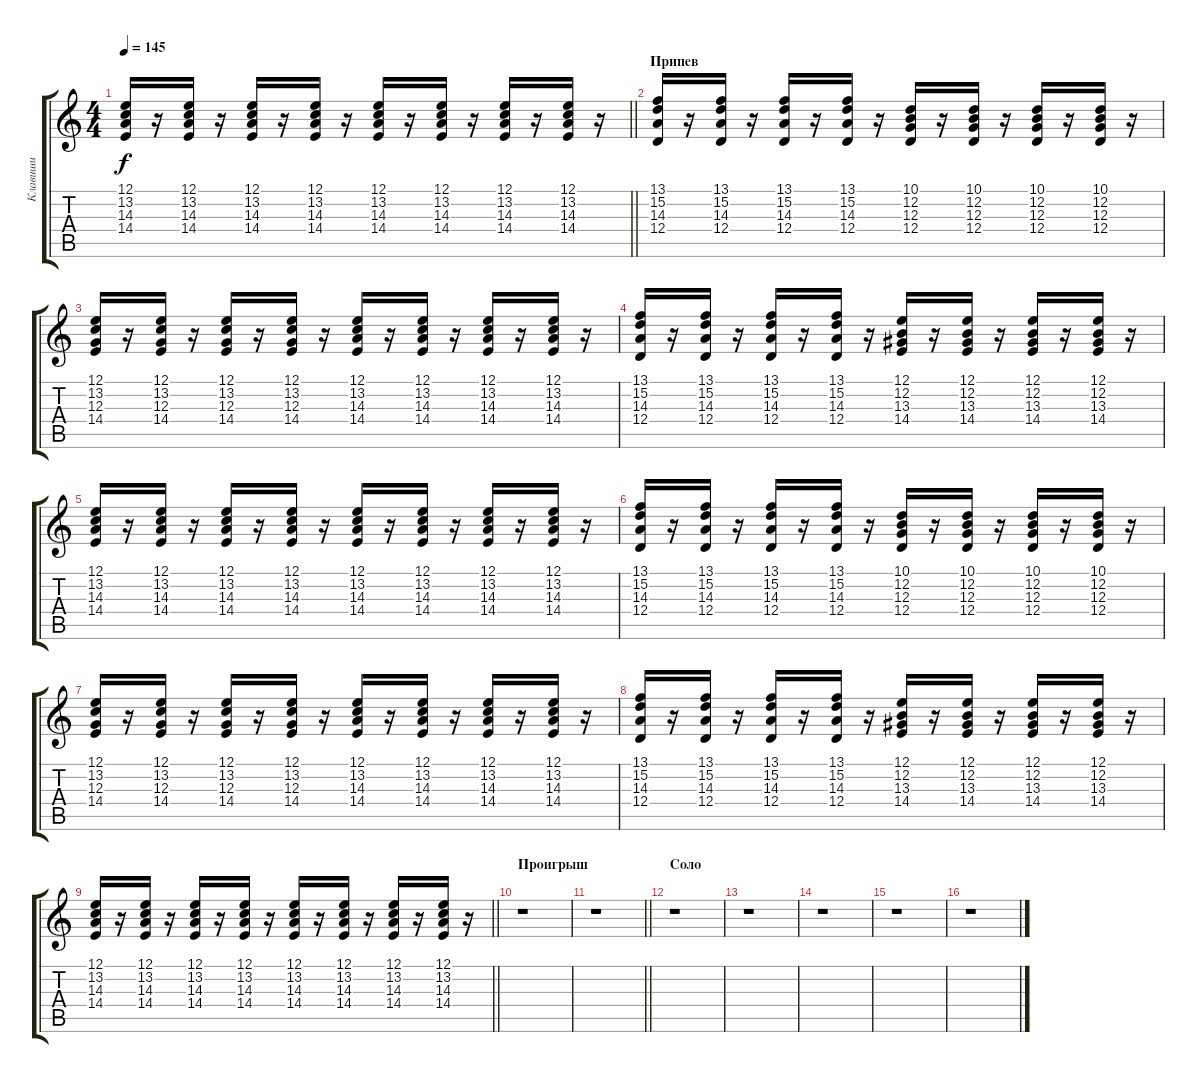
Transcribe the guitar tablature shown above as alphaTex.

\track ("Клавиши" "Клавиши") {instrument electricgrandpiano}
\staff {score tabs}
\tuning (E4 B3 G3 D3 A2 E2) {hide}
\ts (4 4)
\tempo 145
\clef g2
\barLineRight lightlight
\ks c
(12.1 13.2 14.3 14.4).16{dy f} r.16 (12.1 13.2 14.3 14.4).16 r.16 (12.1 13.2 14.3 14.4).16 r.16 (12.1 13.2 14.3 14.4).16 r.16 (12.1 13.2 14.3 14.4).16 r.16 (12.1 13.2 14.3 14.4).16 r.16 (12.1 13.2 14.3 14.4).16 r.16 (12.1 13.2 14.3 14.4).16 r.16 |
\section ("" "Припев")
(13.1 15.2 14.3 12.4).16 r.16 (13.1 15.2 14.3 12.4).16 r.16 (13.1 15.2 14.3 12.4).16 r.16 (13.1 15.2 14.3 12.4).16 r.16 (10.1 12.2 12.3 12.4).16 r.16 (10.1 12.2 12.3 12.4).16 r.16 (10.1 12.2 12.3 12.4).16 r.16 (10.1 12.2 12.3 12.4).16 r.16 |
(12.1 13.2 12.3 14.4).16 r.16 (12.1 13.2 12.3 14.4).16 r.16 (12.1 13.2 12.3 14.4).16 r.16 (12.1 13.2 12.3 14.4).16 r.16 (12.1 13.2 14.3 14.4).16 r.16 (12.1 13.2 14.3 14.4).16 r.16 (12.1 13.2 14.3 14.4).16 r.16 (12.1 13.2 14.3 14.4).16 r.16 |
(13.1 15.2 14.3 12.4).16 r.16 (13.1 15.2 14.3 12.4).16 r.16 (13.1 15.2 14.3 12.4).16 r.16 (13.1 15.2 14.3 12.4).16 r.16 (12.1 12.2 13.3 14.4).16 r.16 (12.1 12.2 13.3 14.4).16 r.16 (12.1 12.2 13.3 14.4).16 r.16 (12.1 12.2 13.3 14.4).16 r.16 |
(12.1 13.2 14.3 14.4).16 r.16 (12.1 13.2 14.3 14.4).16 r.16 (12.1 13.2 14.3 14.4).16 r.16 (12.1 13.2 14.3 14.4).16 r.16 (12.1 13.2 14.3 14.4).16 r.16 (12.1 13.2 14.3 14.4).16 r.16 (12.1 13.2 14.3 14.4).16 r.16 (12.1 13.2 14.3 14.4).16 r.16 |
(13.1 15.2 14.3 12.4).16 r.16 (13.1 15.2 14.3 12.4).16 r.16 (13.1 15.2 14.3 12.4).16 r.16 (13.1 15.2 14.3 12.4).16 r.16 (10.1 12.2 12.3 12.4).16 r.16 (10.1 12.2 12.3 12.4).16 r.16 (10.1 12.2 12.3 12.4).16 r.16 (10.1 12.2 12.3 12.4).16 r.16 |
(12.1 13.2 12.3 14.4).16 r.16 (12.1 13.2 12.3 14.4).16 r.16 (12.1 13.2 12.3 14.4).16 r.16 (12.1 13.2 12.3 14.4).16 r.16 (12.1 13.2 14.3 14.4).16 r.16 (12.1 13.2 14.3 14.4).16 r.16 (12.1 13.2 14.3 14.4).16 r.16 (12.1 13.2 14.3 14.4).16 r.16 |
(13.1 15.2 14.3 12.4).16 r.16 (13.1 15.2 14.3 12.4).16 r.16 (13.1 15.2 14.3 12.4).16 r.16 (13.1 15.2 14.3 12.4).16 r.16 (12.1 12.2 13.3 14.4).16 r.16 (12.1 12.2 13.3 14.4).16 r.16 (12.1 12.2 13.3 14.4).16 r.16 (12.1 12.2 13.3 14.4).16 r.16 |
\barLineRight lightlight
(12.1 13.2 14.3 14.4).16 r.16 (12.1 13.2 14.3 14.4).16 r.16 (12.1 13.2 14.3 14.4).16 r.16 (12.1 13.2 14.3 14.4).16 r.16 (12.1 13.2 14.3 14.4).16 r.16 (12.1 13.2 14.3 14.4).16 r.16 (12.1 13.2 14.3 14.4).16 r.16 (12.1 13.2 14.3 14.4).16 r.16 |
\section ("" "Проигрыш")
r.1 |
\barLineRight lightlight
r.1 |
\section ("" "Соло")
r.1 |
r.1 |
r.1 |
r.1 |
r.1
